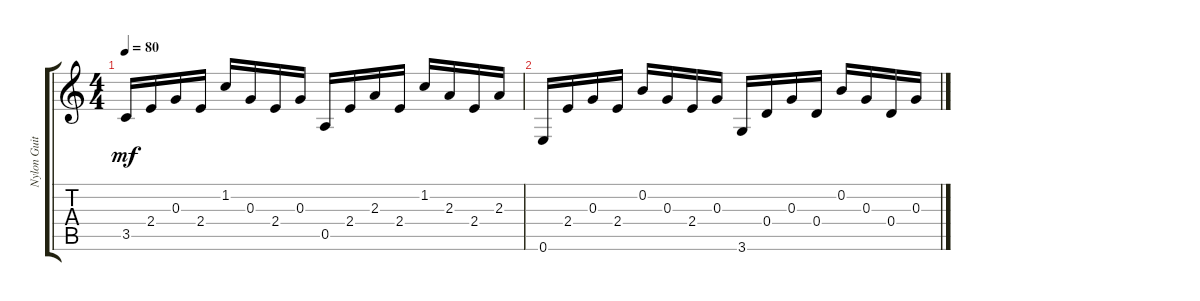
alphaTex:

\track ("Nylon Guitar" "Nylon Guit") {instrument acousticguitarnylon}
\staff {score tabs}
\tuning (E4 B3 G3 D3 A2 E2) {hide}
\ts (4 4)
\tempo 80
\clef g2
\ks c
3.5.16{dy mf instrument acousticguitarnylon} 2.4.16 0.3.16 2.4.16 1.2.16 0.3.16 2.4.16 0.3.16 0.5.16 2.4.16 2.3.16 2.4.16 1.2.16 2.3.16 2.4.16 2.3.16 |
0.6.16 2.4.16 0.3.16 2.4.16 0.2.16 0.3.16 2.4.16 0.3.16 3.6.16 0.4.16 0.3.16 0.4.16 0.2.16 0.3.16 0.4.16 0.3.16
